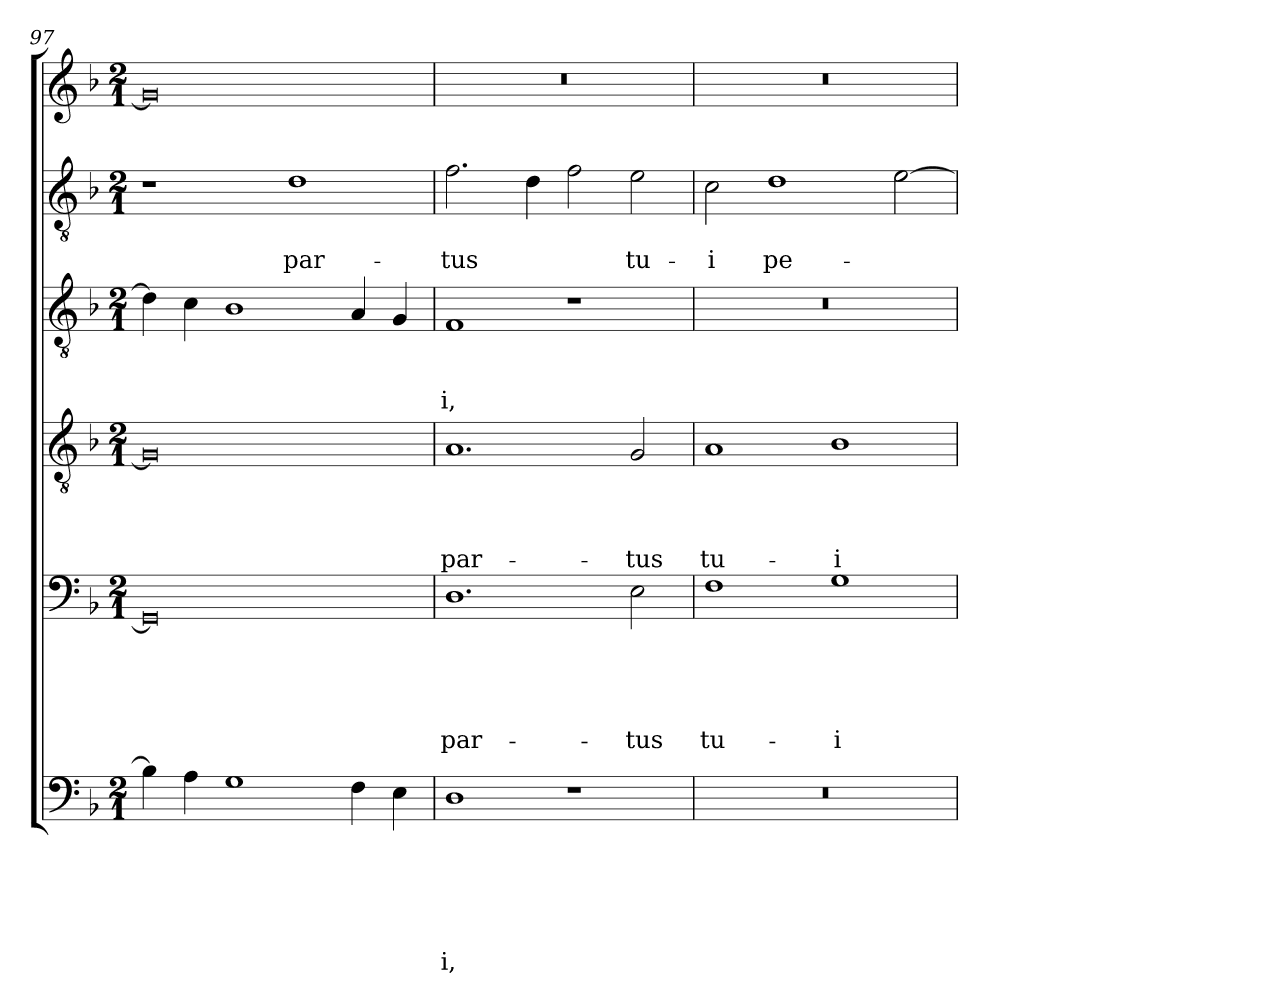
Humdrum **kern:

**kern	**text	**text	**text	**text	**text	**text	**kern	**text	**text	**text	**text	**text	**kern	**text	**text	**text	**text	**kern	**text	**text	**text	**kern	**text	**text	**kern
*part6	*part6	*part6	*part6	*part6	*part6	*part6	*part5	*part5	*part5	*part5	*part5	*part5	*part4	*part4	*part4	*part4	*part4	*part3	*part3	*part3	*part3	*part2	*part2	*part2	*part1
*staff6	*staff6	*staff6	*staff6	*staff6	*staff6	*staff6	*staff5	*staff5	*staff5	*staff5	*staff5	*staff5	*staff4	*staff4	*staff4	*staff4	*staff4	*staff3	*staff3	*staff3	*staff3	*staff2	*staff2	*staff2	*staff1
*clefF4	*	*	*	*	*	*	*clefF4	*	*	*	*	*	*clefGv2	*	*	*	*	*clefGv2	*	*	*	*clefGv2	*	*	*clefG2
*k[b-]	*	*	*	*	*	*	*k[b-]	*	*	*	*	*	*k[b-]	*	*	*	*	*k[b-]	*	*	*	*k[b-]	*	*	*k[b-]
*F:	*	*	*	*	*	*	*F:	*	*	*	*	*	*F:	*	*	*	*	*F:	*	*	*	*F:	*	*	*F:
*M2/1	*	*	*	*	*	*	*M2/1	*	*	*	*	*	*M2/1	*	*	*	*	*M2/1	*	*	*	*M2/1	*	*	*M2/1
=97	=97	=97	=97	=97	=97	=97	=97	=97	=97	=97	=97	=97	=97	=97	=97	=97	=97	=97	=97	=97	=97	=97	=97	=97	=97
4B-\]	.	.	.	.	.	.	0GG]	.	.	.	.	.	0G]	.	.	.	.	4d\]	.	.	.	1r	.	.	0g]
4A\	.	.	.	.	.	.	.	.	.	.	.	.	.	.	.	.	.	4c\	.	.	.	.	.	.	.
1G	.	.	.	.	.	.	.	.	.	.	.	.	.	.	.	.	.	1B-	.	.	.	.	.	.	.
!	!	!	!	!	!	!	!	!	!	!	!	!	!	!	!	!	!	!	!	!	!	!	!	!LO:LY:b	!
.	.	.	.	.	.	.	.	.	.	.	.	.	.	.	.	.	.	.	.	.	.	1d	.	par-	.
4F\	.	.	.	.	.	.	.	.	.	.	.	.	.	.	.	.	.	4A/	.	.	.	.	.	.	.
4E\	.	.	.	.	.	.	.	.	.	.	.	.	.	.	.	.	.	4G/	.	.	.	.	.	.	.
=98	=98	=98	=98	=98	=98	=98	=98	=98	=98	=98	=98	=98	=98	=98	=98	=98	=98	=98	=98	=98	=98	=98	=98	=98	=98
!	!	!	!	!	!	!LO:LY:b	!	!	!	!	!	!LO:LY:b	!	!	!	!	!LO:LY:b	!	!	!	!LO:LY:b	!	!	!LO:LY:b	!
1D	.	.	.	.	.	-i,	1.D	.	.	.	.	par-	1.A	.	.	.	par-	1F	.	.	-i,	2.f\	.	-tus	0r
.	.	.	.	.	.	.	.	.	.	.	.	.	.	.	.	.	.	.	.	.	.	4d\	.	.	.
1r	.	.	.	.	.	.	.	.	.	.	.	.	.	.	.	.	.	1r	.	.	.	2f\	.	.	.
!	!	!	!	!	!	!	!	!	!	!	!	!LO:LY:b	!	!	!	!	!LO:LY:b	!	!	!	!	!	!	!LO:LY:b	!
.	.	.	.	.	.	.	2E\	.	.	.	.	-tus	2G/	.	.	.	-tus	.	.	.	.	2e\	.	tu-	.
=99	=99	=99	=99	=99	=99	=99	=99	=99	=99	=99	=99	=99	=99	=99	=99	=99	=99	=99	=99	=99	=99	=99	=99	=99	=99
!	!	!	!	!	!	!	!	!	!	!	!	!LO:LY:b	!	!	!	!	!LO:LY:b	!	!	!	!	!	!	!LO:LY:b	!
0r	.	.	.	.	.	.	1F	.	.	.	.	tu-	1A	.	.	.	tu-	0r	.	.	.	2c\	.	-i	0r
!	!	!	!	!	!	!	!	!	!	!	!	!	!	!	!	!	!	!	!	!	!	!	!	!LO:LY:b	!
.	.	.	.	.	.	.	.	.	.	.	.	.	.	.	.	.	.	.	.	.	.	1d	.	pe-	.
!	!	!	!	!	!	!	!	!	!	!	!	!LO:LY:b	!	!	!	!	!LO:LY:b	!	!	!	!	!	!	!	!
.	.	.	.	.	.	.	1G	.	.	.	.	-i	1B-	.	.	.	-i	.	.	.	.	.	.	.	.
.	.	.	.	.	.	.	.	.	.	.	.	.	.	.	.	.	.	.	.	.	.	[2e\	.	.	.
=	=	=	=	=	=	=	=	=	=	=	=	=	=	=	=	=	=	=	=	=	=	=	=	=	=
*-	*-	*-	*-	*-	*-	*-	*-	*-	*-	*-	*-	*-	*-	*-	*-	*-	*-	*-	*-	*-	*-	*-	*-	*-	*-
